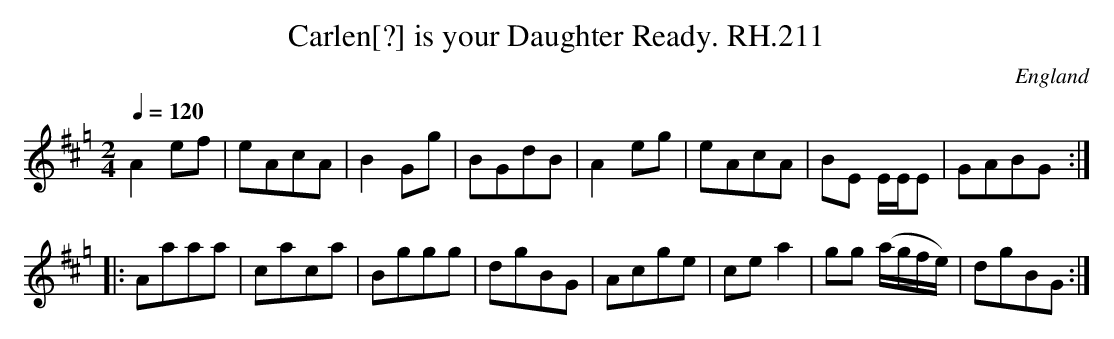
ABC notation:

X:1
T:Carlen[?] is your Daughter Ready. RH.211
O:England
M:2/4
L:1/8
Q:1/4=120
K:Hp
A2ef|eAcA|B2Gg|BGdB|\
A2eg|eAcA|BE E/E/E|GABG:|
|:Aaaa|caca|Bggg|dgBG|\
Acge|cea2|gg (a/g/f/e/)|dgBG:|
